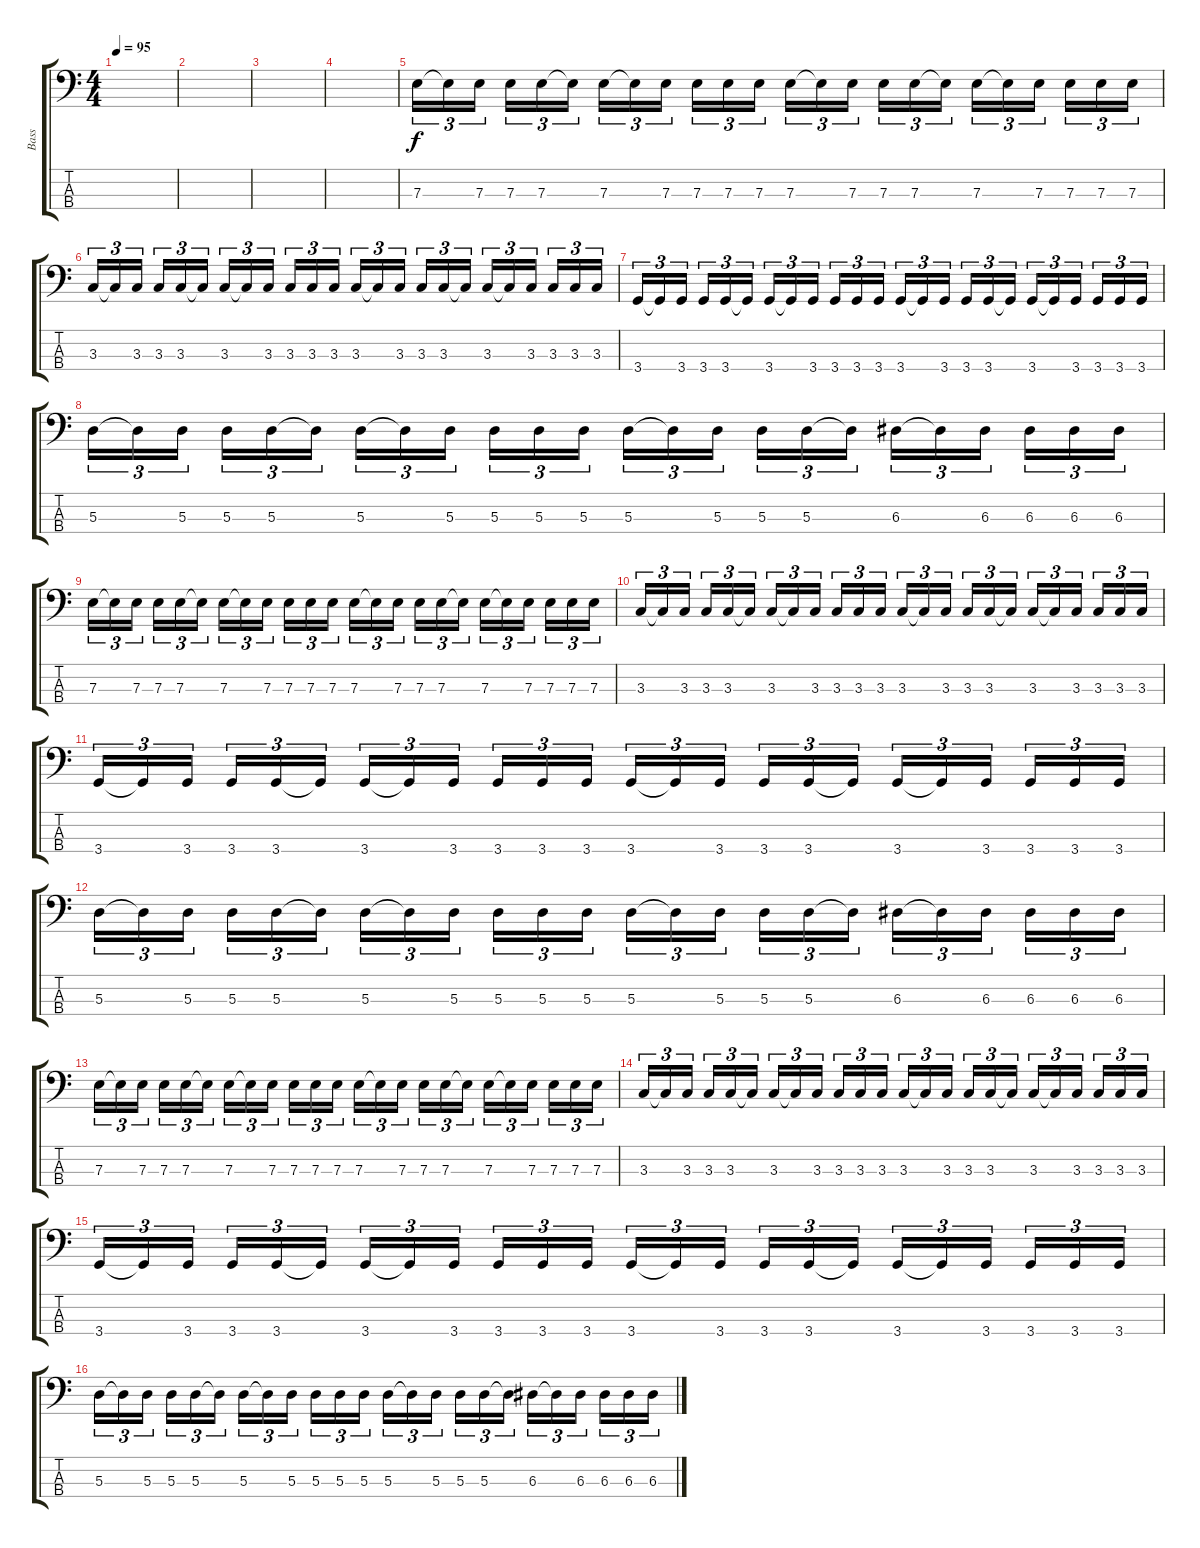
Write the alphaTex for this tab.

\track ("Bass" "Bass") {instrument slapbass2}
\staff {score tabs}
\tuning (G2 D2 A1 E1) {hide}
\ts (4 4)
\tempo 95
\clef f4
\ks c
|
|
|
|
7.3.16{tu (3 2)} 7.3{t}.16{tu (3 2)} 7.3.16{tu (3 2)} 7.3.16{tu (3 2)} 7.3.16{tu (3 2)} 7.3{t}.16{tu (3 2)} 7.3.16{tu (3 2)} 7.3{t}.16{tu (3 2)} 7.3.16{tu (3 2)} 7.3.16{tu (3 2)} 7.3.16{tu (3 2)} 7.3.16{tu (3 2)} 7.3.16{tu (3 2)} 7.3{t}.16{tu (3 2)} 7.3.16{tu (3 2)} 7.3.16{tu (3 2)} 7.3.16{tu (3 2)} 7.3{t}.16{tu (3 2)} 7.3.16{tu (3 2)} 7.3{t}.16{tu (3 2)} 7.3.16{tu (3 2)} 7.3.16{tu (3 2)} 7.3.16{tu (3 2)} 7.3.16{tu (3 2)} |
3.3.16{tu (3 2)} 3.3{t}.16{tu (3 2)} 3.3.16{tu (3 2)} 3.3.16{tu (3 2)} 3.3.16{tu (3 2)} 3.3{t}.16{tu (3 2)} 3.3.16{tu (3 2)} 3.3{t}.16{tu (3 2)} 3.3.16{tu (3 2)} 3.3.16{tu (3 2)} 3.3.16{tu (3 2)} 3.3.16{tu (3 2)} 3.3.16{tu (3 2)} 3.3{t}.16{tu (3 2)} 3.3.16{tu (3 2)} 3.3.16{tu (3 2)} 3.3.16{tu (3 2)} 3.3{t}.16{tu (3 2)} 3.3.16{tu (3 2)} 3.3{t}.16{tu (3 2)} 3.3.16{tu (3 2)} 3.3.16{tu (3 2)} 3.3.16{tu (3 2)} 3.3.16{tu (3 2)} |
3.4.16{tu (3 2)} 3.4{t}.16{tu (3 2)} 3.4.16{tu (3 2)} 3.4.16{tu (3 2)} 3.4.16{tu (3 2)} 3.4{t}.16{tu (3 2)} 3.4.16{tu (3 2)} 3.4{t}.16{tu (3 2)} 3.4.16{tu (3 2)} 3.4.16{tu (3 2)} 3.4.16{tu (3 2)} 3.4.16{tu (3 2)} 3.4.16{tu (3 2)} 3.4{t}.16{tu (3 2)} 3.4.16{tu (3 2)} 3.4.16{tu (3 2)} 3.4.16{tu (3 2)} 3.4{t}.16{tu (3 2)} 3.4.16{tu (3 2)} 3.4{t}.16{tu (3 2)} 3.4.16{tu (3 2)} 3.4.16{tu (3 2)} 3.4.16{tu (3 2)} 3.4.16{tu (3 2)} |
5.3.16{tu (3 2)} 5.3{t}.16{tu (3 2)} 5.3.16{tu (3 2)} 5.3.16{tu (3 2)} 5.3.16{tu (3 2)} 5.3{t}.16{tu (3 2)} 5.3.16{tu (3 2)} 5.3{t}.16{tu (3 2)} 5.3.16{tu (3 2)} 5.3.16{tu (3 2)} 5.3.16{tu (3 2)} 5.3.16{tu (3 2)} 5.3.16{tu (3 2)} 5.3{t}.16{tu (3 2)} 5.3.16{tu (3 2)} 5.3.16{tu (3 2)} 5.3.16{tu (3 2)} 5.3{t}.16{tu (3 2)} 6.3.16{tu (3 2)} 6.3{t}.16{tu (3 2)} 6.3.16{tu (3 2)} 6.3.16{tu (3 2)} 6.3.16{tu (3 2)} 6.3.16{tu (3 2)} |
7.3.16{tu (3 2)} 7.3{t}.16{tu (3 2)} 7.3.16{tu (3 2)} 7.3.16{tu (3 2)} 7.3.16{tu (3 2)} 7.3{t}.16{tu (3 2)} 7.3.16{tu (3 2)} 7.3{t}.16{tu (3 2)} 7.3.16{tu (3 2)} 7.3.16{tu (3 2)} 7.3.16{tu (3 2)} 7.3.16{tu (3 2)} 7.3.16{tu (3 2)} 7.3{t}.16{tu (3 2)} 7.3.16{tu (3 2)} 7.3.16{tu (3 2)} 7.3.16{tu (3 2)} 7.3{t}.16{tu (3 2)} 7.3.16{tu (3 2)} 7.3{t}.16{tu (3 2)} 7.3.16{tu (3 2)} 7.3.16{tu (3 2)} 7.3.16{tu (3 2)} 7.3.16{tu (3 2)} |
3.3.16{tu (3 2)} 3.3{t}.16{tu (3 2)} 3.3.16{tu (3 2)} 3.3.16{tu (3 2)} 3.3.16{tu (3 2)} 3.3{t}.16{tu (3 2)} 3.3.16{tu (3 2)} 3.3{t}.16{tu (3 2)} 3.3.16{tu (3 2)} 3.3.16{tu (3 2)} 3.3.16{tu (3 2)} 3.3.16{tu (3 2)} 3.3.16{tu (3 2)} 3.3{t}.16{tu (3 2)} 3.3.16{tu (3 2)} 3.3.16{tu (3 2)} 3.3.16{tu (3 2)} 3.3{t}.16{tu (3 2)} 3.3.16{tu (3 2)} 3.3{t}.16{tu (3 2)} 3.3.16{tu (3 2)} 3.3.16{tu (3 2)} 3.3.16{tu (3 2)} 3.3.16{tu (3 2)} |
3.4.16{tu (3 2)} 3.4{t}.16{tu (3 2)} 3.4.16{tu (3 2)} 3.4.16{tu (3 2)} 3.4.16{tu (3 2)} 3.4{t}.16{tu (3 2)} 3.4.16{tu (3 2)} 3.4{t}.16{tu (3 2)} 3.4.16{tu (3 2)} 3.4.16{tu (3 2)} 3.4.16{tu (3 2)} 3.4.16{tu (3 2)} 3.4.16{tu (3 2)} 3.4{t}.16{tu (3 2)} 3.4.16{tu (3 2)} 3.4.16{tu (3 2)} 3.4.16{tu (3 2)} 3.4{t}.16{tu (3 2)} 3.4.16{tu (3 2)} 3.4{t}.16{tu (3 2)} 3.4.16{tu (3 2)} 3.4.16{tu (3 2)} 3.4.16{tu (3 2)} 3.4.16{tu (3 2)} |
5.3.16{tu (3 2)} 5.3{t}.16{tu (3 2)} 5.3.16{tu (3 2)} 5.3.16{tu (3 2)} 5.3.16{tu (3 2)} 5.3{t}.16{tu (3 2)} 5.3.16{tu (3 2)} 5.3{t}.16{tu (3 2)} 5.3.16{tu (3 2)} 5.3.16{tu (3 2)} 5.3.16{tu (3 2)} 5.3.16{tu (3 2)} 5.3.16{tu (3 2)} 5.3{t}.16{tu (3 2)} 5.3.16{tu (3 2)} 5.3.16{tu (3 2)} 5.3.16{tu (3 2)} 5.3{t}.16{tu (3 2)} 6.3.16{tu (3 2)} 6.3{t}.16{tu (3 2)} 6.3.16{tu (3 2)} 6.3.16{tu (3 2)} 6.3.16{tu (3 2)} 6.3.16{tu (3 2)} |
7.3.16{tu (3 2)} 7.3{t}.16{tu (3 2)} 7.3.16{tu (3 2)} 7.3.16{tu (3 2)} 7.3.16{tu (3 2)} 7.3{t}.16{tu (3 2)} 7.3.16{tu (3 2)} 7.3{t}.16{tu (3 2)} 7.3.16{tu (3 2)} 7.3.16{tu (3 2)} 7.3.16{tu (3 2)} 7.3.16{tu (3 2)} 7.3.16{tu (3 2)} 7.3{t}.16{tu (3 2)} 7.3.16{tu (3 2)} 7.3.16{tu (3 2)} 7.3.16{tu (3 2)} 7.3{t}.16{tu (3 2)} 7.3.16{tu (3 2)} 7.3{t}.16{tu (3 2)} 7.3.16{tu (3 2)} 7.3.16{tu (3 2)} 7.3.16{tu (3 2)} 7.3.16{tu (3 2)} |
3.3.16{tu (3 2)} 3.3{t}.16{tu (3 2)} 3.3.16{tu (3 2)} 3.3.16{tu (3 2)} 3.3.16{tu (3 2)} 3.3{t}.16{tu (3 2)} 3.3.16{tu (3 2)} 3.3{t}.16{tu (3 2)} 3.3.16{tu (3 2)} 3.3.16{tu (3 2)} 3.3.16{tu (3 2)} 3.3.16{tu (3 2)} 3.3.16{tu (3 2)} 3.3{t}.16{tu (3 2)} 3.3.16{tu (3 2)} 3.3.16{tu (3 2)} 3.3.16{tu (3 2)} 3.3{t}.16{tu (3 2)} 3.3.16{tu (3 2)} 3.3{t}.16{tu (3 2)} 3.3.16{tu (3 2)} 3.3.16{tu (3 2)} 3.3.16{tu (3 2)} 3.3.16{tu (3 2)} |
3.4.16{tu (3 2)} 3.4{t}.16{tu (3 2)} 3.4.16{tu (3 2)} 3.4.16{tu (3 2)} 3.4.16{tu (3 2)} 3.4{t}.16{tu (3 2)} 3.4.16{tu (3 2)} 3.4{t}.16{tu (3 2)} 3.4.16{tu (3 2)} 3.4.16{tu (3 2)} 3.4.16{tu (3 2)} 3.4.16{tu (3 2)} 3.4.16{tu (3 2)} 3.4{t}.16{tu (3 2)} 3.4.16{tu (3 2)} 3.4.16{tu (3 2)} 3.4.16{tu (3 2)} 3.4{t}.16{tu (3 2)} 3.4.16{tu (3 2)} 3.4{t}.16{tu (3 2)} 3.4.16{tu (3 2)} 3.4.16{tu (3 2)} 3.4.16{tu (3 2)} 3.4.16{tu (3 2)} |
5.3.16{tu (3 2)} 5.3{t}.16{tu (3 2)} 5.3.16{tu (3 2)} 5.3.16{tu (3 2)} 5.3.16{tu (3 2)} 5.3{t}.16{tu (3 2)} 5.3.16{tu (3 2)} 5.3{t}.16{tu (3 2)} 5.3.16{tu (3 2)} 5.3.16{tu (3 2)} 5.3.16{tu (3 2)} 5.3.16{tu (3 2)} 5.3.16{tu (3 2)} 5.3{t}.16{tu (3 2)} 5.3.16{tu (3 2)} 5.3.16{tu (3 2)} 5.3.16{tu (3 2)} 5.3{t}.16{tu (3 2)} 6.3.16{tu (3 2)} 6.3{t}.16{tu (3 2)} 6.3.16{tu (3 2)} 6.3.16{tu (3 2)} 6.3.16{tu (3 2)} 6.3.16{tu (3 2)}
